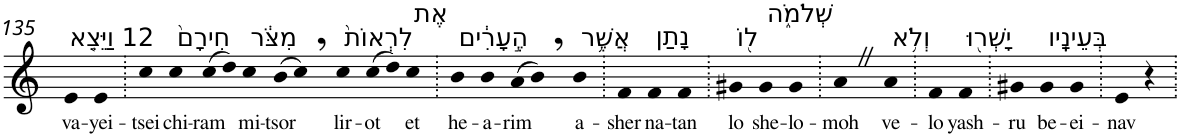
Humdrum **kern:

**kern	**text
*part1	*part1
*staff1	*staff1
*I"Piano	*
*I'Pno	*
!!LO:PB:g=z
*clefG2	*
*k[]	*
=135	=135
!LO:TX:a:t=12 וַיֵּצֵ֤א	!
!	!LO:LY:b
4e	va-
!	!LO:LY:b
4e	-yei-
=136.	=136.
!	!LO:LY:b
4cc	-tsei
!LO:TX:a:t=חִירָם֙	!
!	!LO:LY:b
4cc	chi-
!	!LO:LY:b
(>8cc	-ram
8dd)	.
!LO:TX:a:t=מִצֹּ֔ר	!
!	!LO:LY:b
4cc	mi-
!	!LO:LY:b
(>8b	-tsor
8cc,)	.
!LO:TX:a:t=לִרְאוֹת֙	!
!	!LO:LY:b
4cc	lir-
!	!LO:LY:b
(>8cc	-ot
8dd)	.
!LO:TX:a:t=אֶת	!
!	!LO:LY:b
4cc	et
=137.	=137.
!LO:TX:a:t=הֶ֣עָרִ֔ים	!
!	!LO:LY:b
4b	he-
!	!LO:LY:b
4b	-a-
!	!LO:LY:b
(>8a	-rim
8b,)	.
!LO:TX:a:t=אֲשֶׁ֥ר	!
!	!LO:LY:b
4b	a-
=138.	=138.
!	!LO:LY:b
4f	-sher
!LO:TX:a:t=נָתַן	!
!	!LO:LY:b
4f	na-
!	!LO:LY:b
4f	-tan
=139.	=139.
!LO:TX:a:t=ל֖וֹ	!
!	!LO:LY:b
4g#X	lo
!LO:TX:a:t=שְׁלֹמֹ֑ה	!
!	!LO:LY:b
4g#	she-
!	!LO:LY:b
4g#	-lo-
=140.	=140.
!	!LO:LY:b
4aZ	-moh
!LO:TX:a:t=וְלֹ֥א	!
!	!LO:LY:b
4a	ve-
=141.	=141.
!	!LO:LY:b
4f	-lo
!LO:TX:a:t=יָשְׁר֖וּ	!
!	!LO:LY:b
4f	yash-
=142.	=142.
!	!LO:LY:b
4g#X	-ru
!LO:TX:a:t=בְּעֵינָֽיו	!
!	!LO:LY:b
4g#	be-
!	!LO:LY:b
4g#	-ei-
=143.	=143.
!	!LO:LY:b
4e	-nav
4r	.
=.	=.
*-	*-
